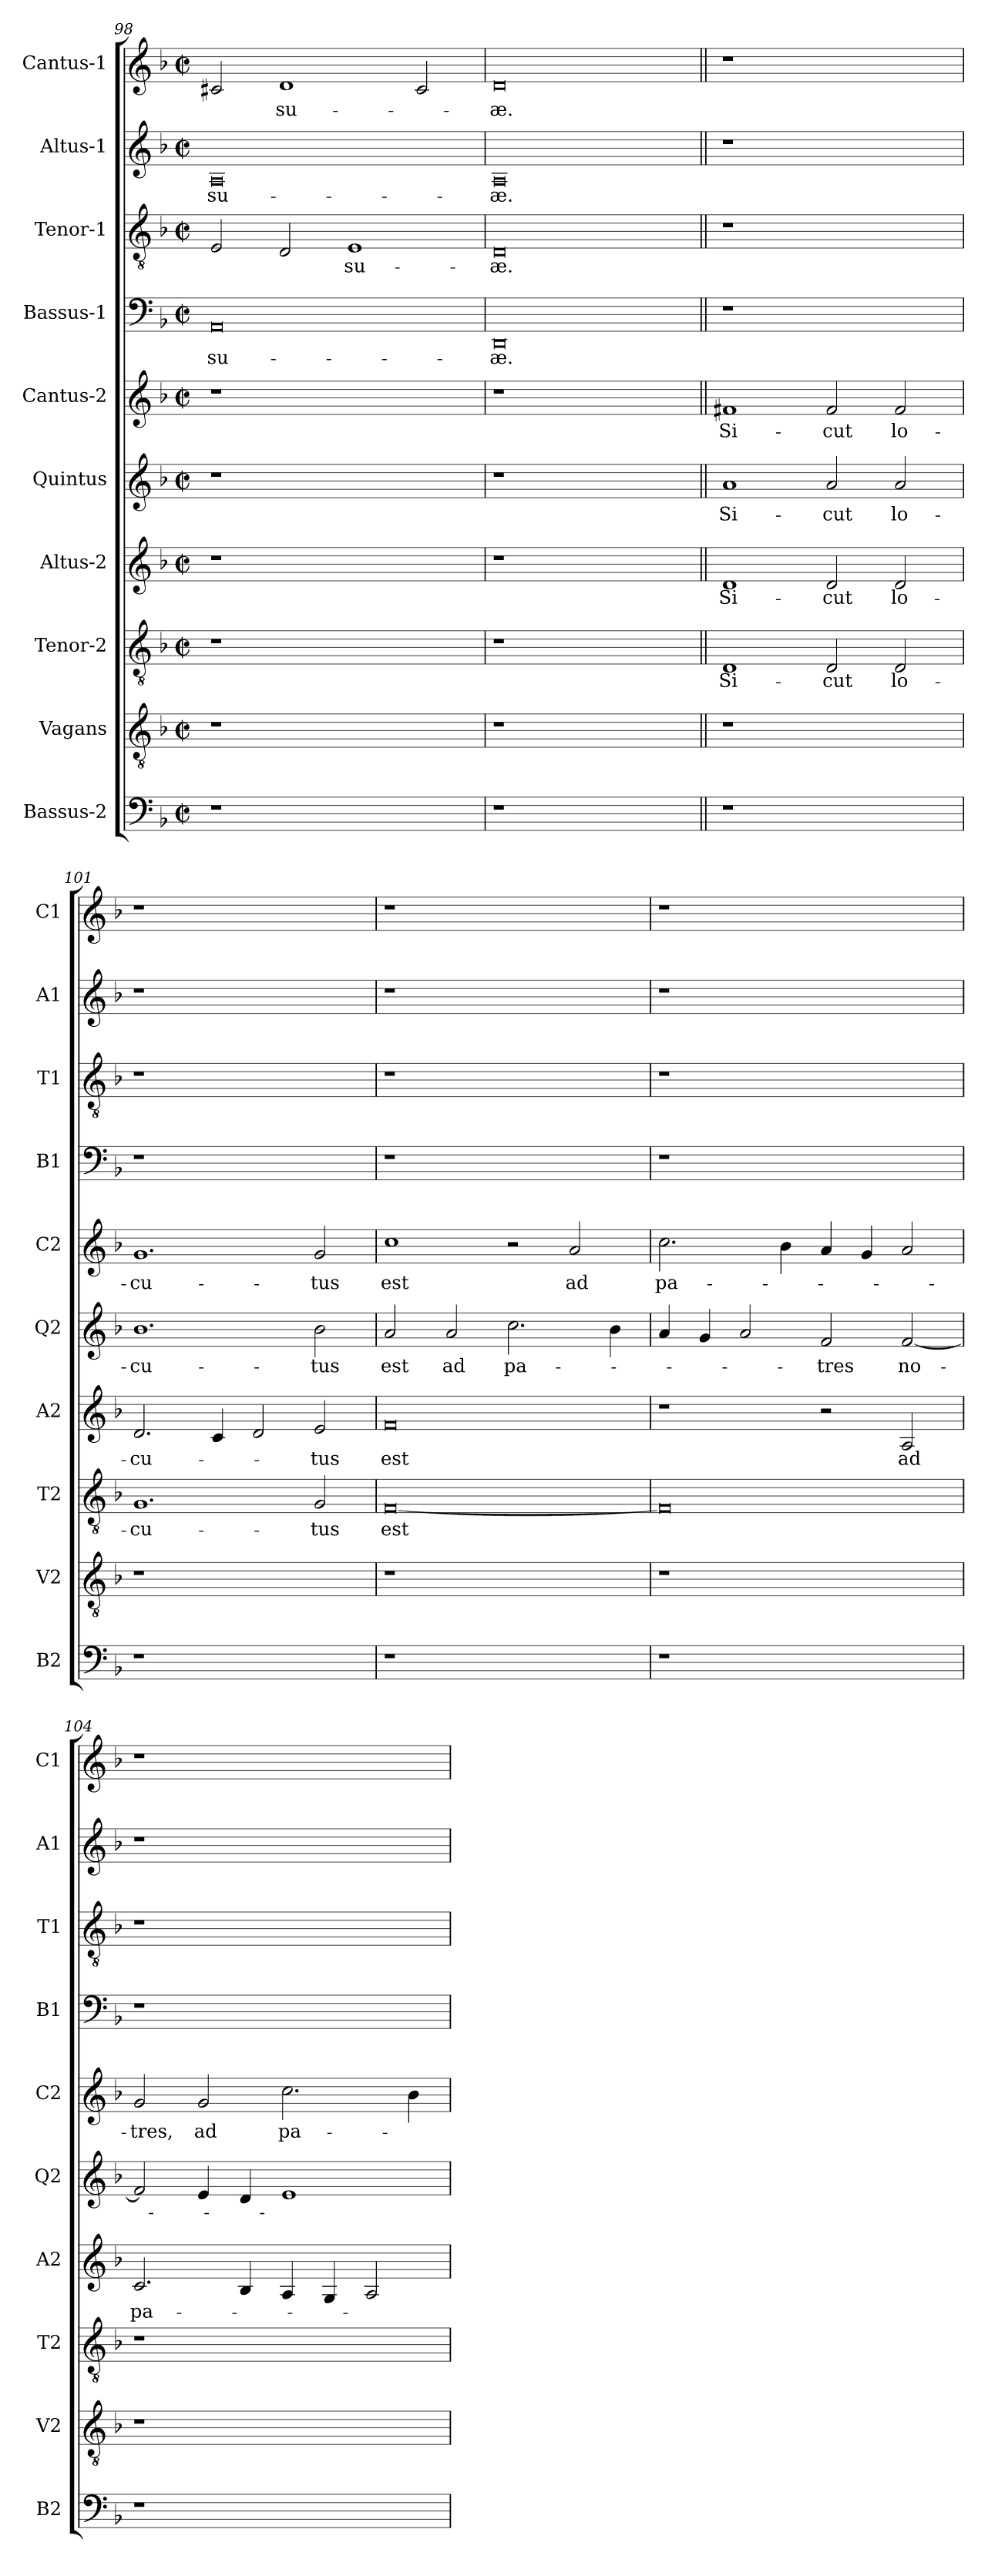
**kern	**kern	**kern	**text	**kern	**text	**kern	**text	**kern	**text	**kern	**text	**kern	**text	**kern	**text	**kern	**text
*part10	*part9	*part8	*part8	*part7	*part7	*part6	*part6	*part5	*part5	*part4	*part4	*part3	*part3	*part2	*part2	*part1	*part1
*staff10	*staff9	*staff8	*staff8	*staff7	*staff7	*staff6	*staff6	*staff5	*staff5	*staff4	*staff4	*staff3	*staff3	*staff2	*staff2	*staff1	*staff1
*I"Bassus-2	*I"Vagans	*I"Tenor-2	*	*I"Altus-2	*	*I"Quintus	*	*I"Cantus-2	*	*I"Bassus-1	*	*I"Tenor-1	*	*I"Altus-1	*	*I"Cantus-1	*
*I'B2	*I'V2	*I'T2	*	*I'A2	*	*I'Q2	*	*I'C2	*	*I'B1	*	*I'T1	*	*I'A1	*	*I'C1	*
*clefF4	*clefGv2	*clefGv2	*	*clefG2	*	*clefG2	*	*clefG2	*	*clefF4	*	*clefGv2	*	*clefG2	*	*clefG2	*
*k[b-]	*k[b-]	*k[b-]	*	*k[b-]	*	*k[b-]	*	*k[b-]	*	*k[b-]	*	*k[b-]	*	*k[b-]	*	*k[b-]	*
*F:	*F:	*F:	*	*F:	*	*F:	*	*F:	*	*F:	*	*F:	*	*F:	*	*F:	*
*M2/2	*M2/2	*M2/2	*	*M2/2	*	*M2/2	*	*M2/2	*	*M2/2	*	*M2/2	*	*M2/2	*	*M2/2	*
*met(c|)	*met(c|)	*met(c|)	*	*met(c|)	*	*met(c|)	*	*met(c|)	*	*met(c|)	*	*met(c|)	*	*met(c|)	*	*met(c|)	*
=98	=98	=98	=98	=98	=98	=98	=98	=98	=98	=98	=98	=98	=98	=98	=98	=98	=98
!	!	!	!	!	!	!	!	!	!	!	!LO:LY:b	!	!	!	!LO:LY:b	!	!
1r	1r	1r	.	1r	.	1r	.	1r	.	0AA	su-	2E/	.	0A	su-	2c#X/	.
!	!	!	!	!	!	!	!	!	!	!	!	!	!	!	!	!	!LO:LY:b
.	.	.	.	.	.	.	.	.	.	.	.	2D/	.	.	.	1d	su-
!	!	!	!	!	!	!	!	!	!	!	!	!	!LO:LY:b	!	!	!	!
1ryy	1ryy	1ryy	.	1ryy	.	1ryy	.	1ryy	.	.	.	1E	su-	.	.	.	.
.	.	.	.	.	.	.	.	.	.	.	.	.	.	.	.	2c#/	.
=99	=99	=99	=99	=99	=99	=99	=99	=99	=99	=99	=99	=99	=99	=99	=99	=99	=99
!	!	!	!	!	!	!	!	!	!	!	!LO:LY:b	!	!LO:LY:b	!	!LO:LY:b	!	!LO:LY:b
1r	1r	1r	.	1r	.	1r	.	1r	.	0DD	-æ.	0D	-æ.	0A	-æ.	0d	-æ.
1ryy	1ryy	1ryy	.	1ryy	.	1ryy	.	1ryy	.	.	.	.	.	.	.	.	.
!!LO:LB:g=z
=100||	=100||	=100||	=100||	=100||	=100||	=100||	=100||	=100||	=100||	=100||	=100||	=100||	=100||	=100||	=100||	=100||	=100||
!	!	!	!LO:LY:b	!	!LO:LY:b	!	!LO:LY:b	!	!LO:LY:b	!	!	!	!	!	!	!	!
1r	1r	1D	Si-	1d	Si-	1a	Si-	1f#X	Si-	1r	.	1r	.	1r	.	1r	.
!	!	!	!LO:LY:b	!	!LO:LY:b	!	!LO:LY:b	!	!LO:LY:b	!	!	!	!	!	!	!	!
1ryy	1ryy	2D/	-cut	2d/	-cut	2a/	-cut	2f#/	-cut	1ryy	.	1ryy	.	1ryy	.	1ryy	.
!	!	!	!LO:LY:b	!	!LO:LY:b	!	!LO:LY:b	!	!LO:LY:b	!	!	!	!	!	!	!	!
.	.	2D/	lo-	2d/	lo-	2a/	lo-	2f#/	lo-	.	.	.	.	.	.	.	.
=101	=101	=101	=101	=101	=101	=101	=101	=101	=101	=101	=101	=101	=101	=101	=101	=101	=101
!	!	!	!LO:LY:b	!	!LO:LY:b	!	!LO:LY:b	!	!LO:LY:b	!	!	!	!	!	!	!	!
1r	1r	1.G	-cu-	2.d/	-cu-	1.b-	-cu-	1.g	-cu-	1r	.	1r	.	1r	.	1r	.
.	.	.	.	4c/	.	.	.	.	.	.	.	.	.	.	.	.	.
1ryy	1ryy	.	.	2d/	.	.	.	.	.	1ryy	.	1ryy	.	1ryy	.	1ryy	.
!	!	!	!LO:LY:b	!	!LO:LY:b	!	!LO:LY:b	!	!LO:LY:b	!	!	!	!	!	!	!	!
.	.	2G/	-tus	2e/	-tus	2b-\	-tus	2g/	-tus	.	.	.	.	.	.	.	.
=102	=102	=102	=102	=102	=102	=102	=102	=102	=102	=102	=102	=102	=102	=102	=102	=102	=102
!	!	!	!LO:LY:b	!	!LO:LY:b	!	!LO:LY:b	!	!LO:LY:b	!	!	!	!	!	!	!	!
1r	1r	[0F	est	0f	est	2a/	est	1cc	est	1r	.	1r	.	1r	.	1r	.
!	!	!	!	!	!	!	!LO:LY:b	!	!	!	!	!	!	!	!	!	!
.	.	.	.	.	.	2a/	ad	.	.	.	.	.	.	.	.	.	.
!	!	!	!	!	!	!	!LO:LY:b	!	!	!	!	!	!	!	!	!	!
1ryy	1ryy	.	.	.	.	2.cc\	pa-	2r	.	1ryy	.	1ryy	.	1ryy	.	1ryy	.
!	!	!	!	!	!	!	!	!	!LO:LY:b	!	!	!	!	!	!	!	!
.	.	.	.	.	.	.	.	2a/	ad	.	.	.	.	.	.	.	.
.	.	.	.	.	.	4b-\	.	.	.	.	.	.	.	.	.	.	.
=103	=103	=103	=103	=103	=103	=103	=103	=103	=103	=103	=103	=103	=103	=103	=103	=103	=103
!	!	!	!	!	!	!	!	!	!LO:LY:b	!	!	!	!	!	!	!	!
1r	1r	0F]	.	1r	.	4a/	.	2.cc\	pa-	1r	.	1r	.	1r	.	1r	.
.	.	.	.	.	.	4g/	.	.	.	.	.	.	.	.	.	.	.
.	.	.	.	.	.	2a/	.	.	.	.	.	.	.	.	.	.	.
.	.	.	.	.	.	.	.	4b-\	.	.	.	.	.	.	.	.	.
!	!	!	!	!	!	!	!LO:LY:b	!	!	!	!	!	!	!	!	!	!
1ryy	1ryy	.	.	2r	.	2f/	-tres	4a/	.	1ryy	.	1ryy	.	1ryy	.	1ryy	.
.	.	.	.	.	.	.	.	4g/	.	.	.	.	.	.	.	.	.
!	!	!	!	!	!LO:LY:b	!	!LO:LY:b	!	!	!	!	!	!	!	!	!	!
.	.	.	.	2A/	ad	[2f/	no-	2a/	.	.	.	.	.	.	.	.	.
=104	=104	=104	=104	=104	=104	=104	=104	=104	=104	=104	=104	=104	=104	=104	=104	=104	=104
!	!	!	!	!	!LO:LY:b	!	!	!	!LO:LY:b	!	!	!	!	!	!	!	!
1r	1r	1r	.	2.c/	pa-	2f/]	.	2g/	-tres,	1r	.	1r	.	1r	.	1r	.
!	!	!	!	!	!	!	!	!	!LO:LY:b	!	!	!	!	!	!	!	!
.	.	.	.	.	.	4e/	.	2g/	ad	.	.	.	.	.	.	.	.
.	.	.	.	4B-/	.	4d/	.	.	.	.	.	.	.	.	.	.	.
!	!	!	!	!	!	!	!	!	!LO:LY:b	!	!	!	!	!	!	!	!
1ryy	1ryy	1ryy	.	4A/	.	1e	.	2.cc\	pa-	1ryy	.	1ryy	.	1ryy	.	1ryy	.
.	.	.	.	4G/	.	.	.	.	.	.	.	.	.	.	.	.	.
.	.	.	.	2A/	.	.	.	.	.	.	.	.	.	.	.	.	.
.	.	.	.	.	.	.	.	4b-\	.	.	.	.	.	.	.	.	.
=	=	=	=	=	=	=	=	=	=	=	=	=	=	=	=	=	=
*-	*-	*-	*-	*-	*-	*-	*-	*-	*-	*-	*-	*-	*-	*-	*-	*-	*-
